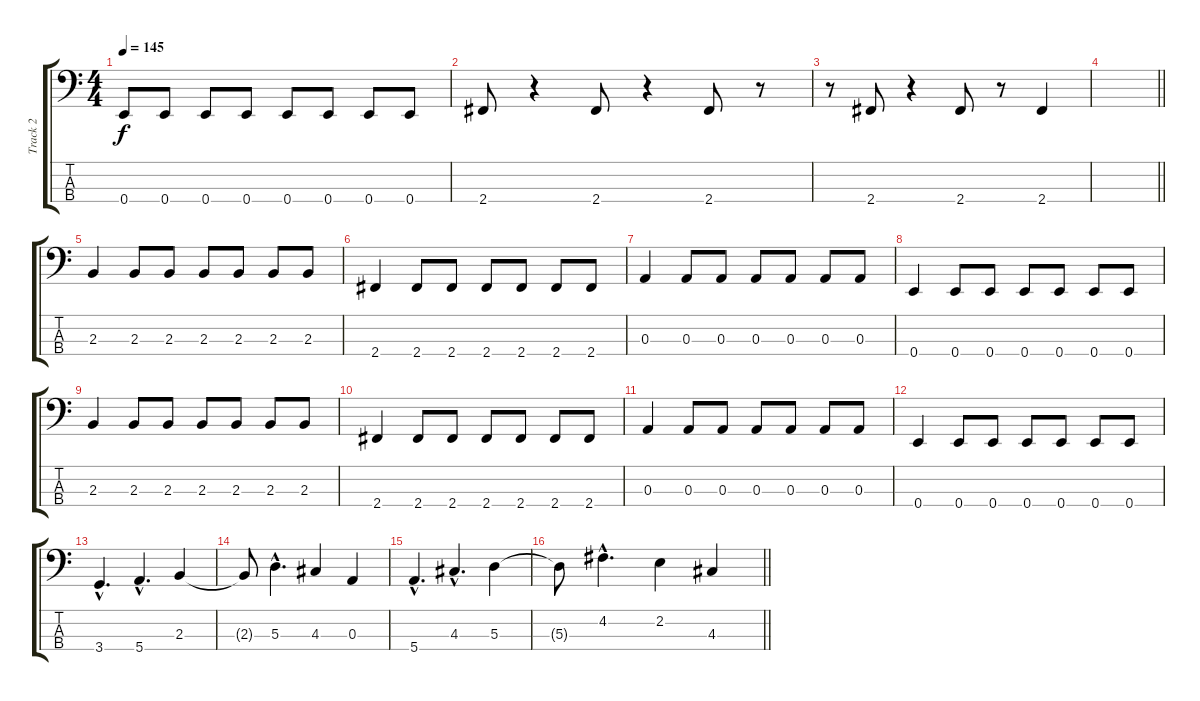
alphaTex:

\track ("Track 2" "Track 2") {instrument electricbasspick}
\staff {score tabs}
\tuning (G2 D2 A1 E1) {hide}
\ts (4 4)
\tempo 145
\clef f4
\ks c
0.4{t}.8{dy f} 0.4.8 0.4.8 0.4.8 0.4.8 0.4.8 0.4.8 0.4.8 |
2.4.8 r.4 2.4.8 r.4 2.4.8 r.8 |
r.8 2.4.8 r.4 2.4.8 r.8 2.4.4 |
\barLineRight lightlight
|
\section ("" "")
2.3.4 2.3.8 2.3.8 2.3.8 2.3.8 2.3.8 2.3.8 |
2.4.4 2.4.8 2.4.8 2.4.8 2.4.8 2.4.8 2.4.8 |
0.3.4 0.3.8 0.3.8 0.3.8 0.3.8 0.3.8 0.3.8 |
0.4.4 0.4.8 0.4.8 0.4.8 0.4.8 0.4.8 0.4.8 |
2.3.4 2.3.8 2.3.8 2.3.8 2.3.8 2.3.8 2.3.8 |
2.4.4 2.4.8 2.4.8 2.4.8 2.4.8 2.4.8 2.4.8 |
0.3.4 0.3.8 0.3.8 0.3.8 0.3.8 0.3.8 0.3.8 |
0.4.4 0.4.8 0.4.8 0.4.8 0.4.8 0.4.8 0.4.8 |
3.4{hac}.4{d} 5.4{hac}.4{d} 2.3.4 |
2.3{t}.8 5.3{hac}.4{d} 4.3.4 0.3.4 |
5.4{hac}.4{d} 4.3{hac}.4{d} 5.3.4 |
\barLineRight lightlight
5.3{t}.8 4.2{hac}.4{d} 2.2.4 4.3.4
